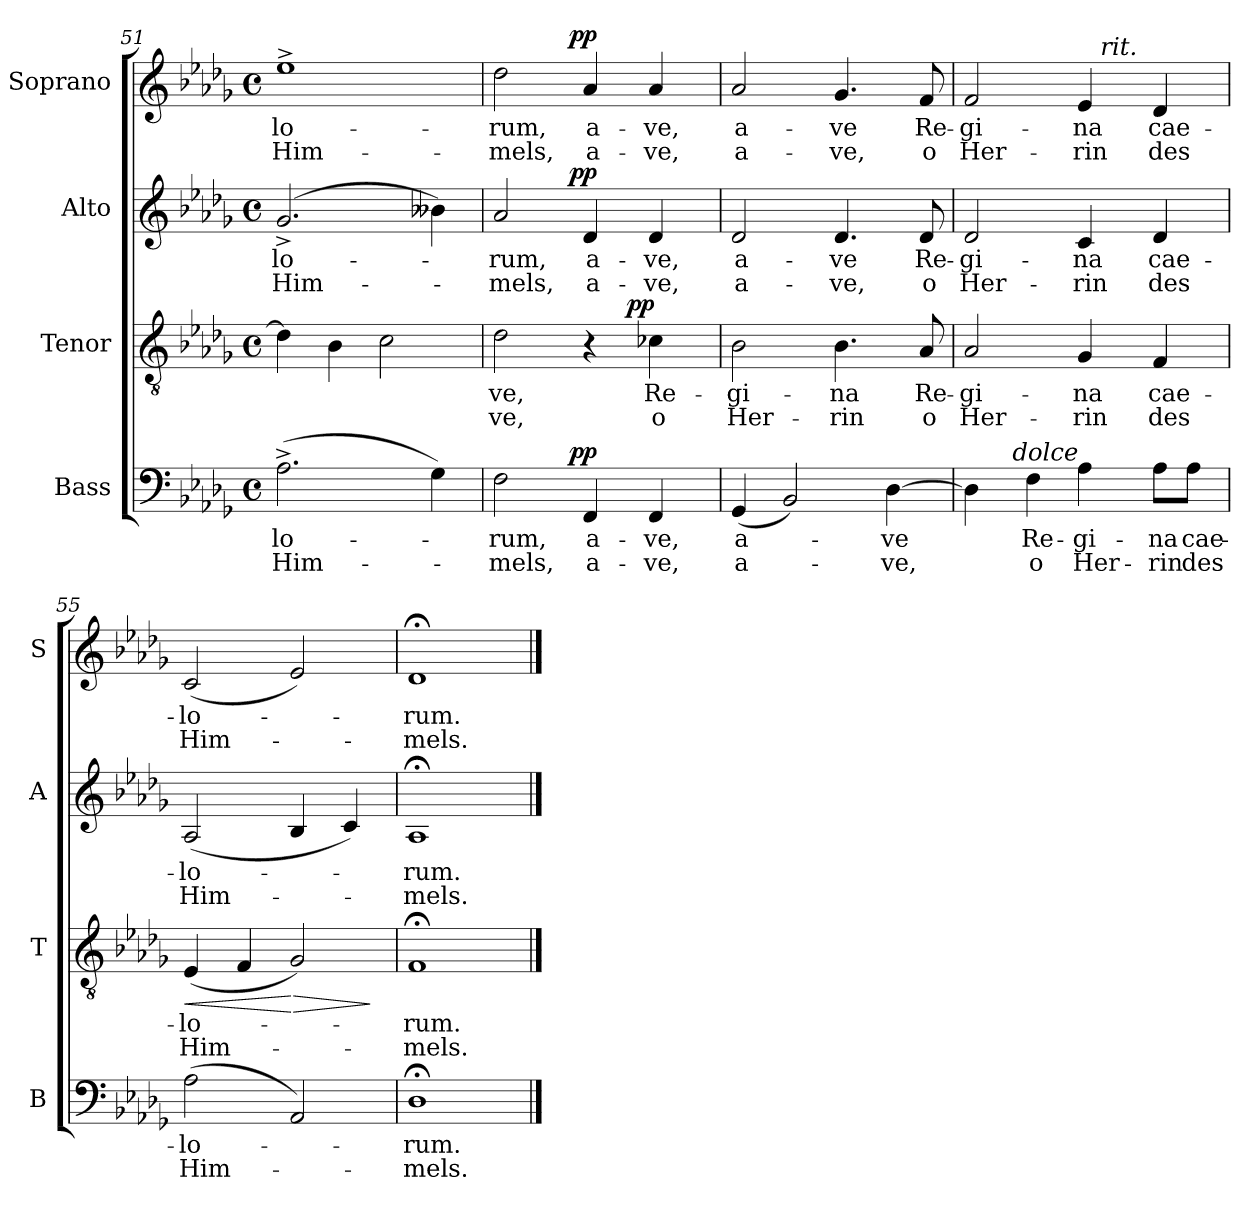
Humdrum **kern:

**kern	**text	**text	**dynam	**kern	**text	**text	**dynam	**kern	**text	**text	**dynam	**kern	**text	**text	**dynam
*part4	*part4	*part4	*part4	*part3	*part3	*part3	*part3	*part2	*part2	*part2	*part2	*part1	*part1	*part1	*part1
*staff4	*staff4	*staff4	*staff4	*staff3	*staff3	*staff3	*staff3	*staff2	*staff2	*staff2	*staff2	*staff1	*staff1	*staff1	*staff1
*I"Bass	*	*	*	*I"Tenor	*	*	*	*I"Alto	*	*	*	*I"Soprano	*	*	*
*I'B	*	*	*	*I'T	*	*	*	*I'A	*	*	*	*I'S	*	*	*
*clefF4	*	*	*	*clefGv2	*	*	*	*clefG2	*	*	*	*clefG2	*	*	*
*k[b-e-a-d-g-]	*	*	*	*k[b-e-a-d-g-]	*	*	*	*k[b-e-a-d-g-]	*	*	*	*k[b-e-a-d-g-]	*	*	*
*D-:	*	*	*	*D-:	*	*	*	*D-:	*	*	*	*D-:	*	*	*
*M4/4	*	*	*	*M4/4	*	*	*	*M4/4	*	*	*	*M4/4	*	*	*
*met(c)	*	*	*	*met(c)	*	*	*	*met(c)	*	*	*	*met(c)	*	*	*
=51	=51	=51	=51	=51	=51	=51	=51	=51	=51	=51	=51	=51	=51	=51	=51
(2.A-^>\	-lo-	Him-	.	4d-\]	.	.	.	(2.g-^</	-lo-	Him-	.	1ee-^>	-lo-	Him-	.
.	.	.	.	4B-\	.	.	.	.	.	.	.	.	.	.	.
.	.	.	.	2c\	.	.	.	.	.	.	.	.	.	.	.
4G-\)	.	.	.	.	.	.	.	4b--X\)	.	.	.	.	.	.	.
=52	=52	=52	=52	=52	=52	=52	=52	=52	=52	=52	=52	=52	=52	=52	=52
*^	*	*	*	*^	*	*	*	*^	*	*	*	*^	*	*	*
2F\	4...ryy	-rum,	-mels,	.	2d-\	2ryy	-ve,	-ve,	.	2a-/	4...ryy	-rum,	-mels,	.	2dd-\	4...ryy	-rum,	-mels,	.
!	!	!	!	!LO:DY:a	!	!	!	!	!	!	!	!	!	!LO:DY:a	!	!	!	!	!LO:DY:a
.	2ryy	.	.	pp	.	.	.	.	.	.	2ryy	.	.	pp	.	2ryy	.	.	pp
4FF/	.	a-	a-	.	4r	8.ryy	.	.	.	4d-/	.	a-	a-	.	4a-/	.	a-	a-	.
!	!	!	!	!	!	!	!	!	!LO:DY:a	!	!	!	!	!	!	!	!	!	!
.	.	.	.	.	.	4ryy	.	.	pp	.	.	.	.	.	.	.	.	.	.
4FF/	.	-ve,	-ve,	.	4c-X\	.	Re-	o	.	4d-/	.	-ve,	-ve,	.	4a-/	.	-ve,	-ve,	.
.	.	.	.	.	.	16ryy	.	.	.	.	.	.	.	.	.	.	.	.	.
.	32ryy	.	.	.	.	.	.	.	.	.	32ryy	.	.	.	.	32ryy	.	.	.
*v	*v	*	*	*	*	*	*	*	*	*v	*v	*	*	*	*v	*v	*	*	*
*	*	*	*	*v	*v	*	*	*	*	*	*	*	*	*	*	*
=53	=53	=53	=53	=53	=53	=53	=53	=53	=53	=53	=53	=53	=53	=53	=53
(4GG-/	a-	a-	.	2B-\	-gi-	Her-	.	2d-/	a-	a-	.	2a-/	a-	a-	.
2BB-/)	.	.	.	.	.	.	.	.	.	.	.	.	.	.	.
.	.	.	.	4.B-\	-na	-rin	.	4.d-/	-ve	-ve,	.	4.g-/	-ve	-ve,	.
[4D-\	-ve	-ve,	.	.	.	.	.	.	.	.	.	.	.	.	.
.	.	.	.	8A-/	Re-	o	.	8d-/	Re-	o	.	8f/	Re-	o	.
=54	=54	=54	=54	=54	=54	=54	=54	=54	=54	=54	=54	=54	=54	=54	=54
*^	*	*	*	*	*	*	*	*	*	*	*	*^	*	*	*
4D-\]	8..ryy	.	.	.	2A-/	-gi-	Her-	.	2d-/	-gi-	Her-	.	2f/	2ryy	-gi-	Her-	.
!	!LO:TX:a:i:t=dolce	!	!	!	!	!	!	!	!	!	!	!	!	!	!	!	!
.	2ryy	.	.	.	.	.	.	.	.	.	.	.	.	.	.	.	.
4F\	.	Re-	o	.	.	.	.	.	.	.	.	.	.	.	.	.	.
4A-\	.	-gi-	Her-	.	4G-/	-na	-rin	.	4c/	-na	-rin	.	4e-/	16ryy	-na	-rin	.
!	!	!	!	!	!	!	!	!	!	!	!	!	!	!LO:TX:a:i:t=rit.	!	!	!
.	.	.	.	.	.	.	.	.	.	.	.	.	.	4..ryy	.	.	.
.	4ryy	.	.	.	.	.	.	.	.	.	.	.	.	.	.	.	.
8A-\L	.	-na	-rin	.	4F/	cae-	des	.	4d-/	cae-	des	.	4d-/	.	cae-	des	.
8A-\J	.	cae-	des	.	.	.	.	.	.	.	.	.	.	.	.	.	.
.	32ryy	.	.	.	.	.	.	.	.	.	.	.	.	.	.	.	.
=55	=55	=55	=55	=55	=55	=55	=55	=55	=55	=55	=55	=55	=55	=55	=55	=55	=55
!	!	!	!	!	!	!	!	!LO:HP:b	!	!	!	!	!	!	!	!	!
*v	*v	*	*	*	*	*	*	*	*	*	*	*	*v	*v	*	*	*
(2A-\	-lo-	Him-	.	(4E-/	-lo-	Him-	<	(2A-/	-lo-	Him-	.	(2c/	-lo-	Him-	.
.	.	.	.	4F/	.	.	.	.	.	.	.	.	.	.	.
!	!	!	!	!	!	!	!LO:HP:n=1:b	!	!	!	!	!	!	!	!
2AA-/)	.	.	.	2G-/)	.	.	[ >	4B-/	.	.	.	2e-/)	.	.	.
.	.	.	.	.	.	.	.	4c/)	.	.	.	.	.	.	.
.	.	.	.	.	.	.	]	.	.	.	.	.	.	.	.
=56	=56	=56	=56	=56	=56	=56	=56	=56	=56	=56	=56	=56	=56	=56	=56
1D-;<	-rum.	-mels.	.	1F;<	-rum.	-mels.	.	1A-;<	-rum.	-mels.	.	1d-;<	-rum.	-mels.	.
==	==	==	==	==	==	==	==	==	==	==	==	==	==	==	==
*-	*-	*-	*-	*-	*-	*-	*-	*-	*-	*-	*-	*-	*-	*-	*-
